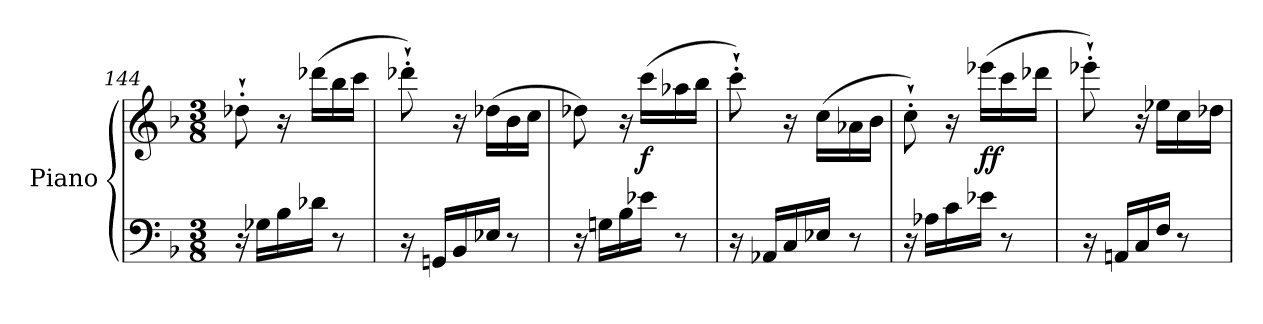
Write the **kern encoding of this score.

**kern	**kern	**dynam
*part1	*part1	*part1
*staff2	*staff1	*staff1/2
*I"Piano	*	*
*I'Pno	*	*
*clefF4	*clefG2	*
*k[b-]	*k[b-]	*
*M3/8	*M3/8	*
=144	=144	=144
16r	8dd-X'`\	.
16G-X\LL	.	.
16B-\	16r	.
16d-X\JJ	(>16ddd-X\LL	.
8r	16bb-\	.
.	16ccc\JJ	.
!!LO:PB:g=z
=145	=145	=145
16r	8ddd-X'`\)	.
16GGn/LL	.	.
16BB-/	16r	.
16E-X/JJ	(>16dd-X\LL	.
8r	16b-\	.
.	16cc\JJ	.
=146	=146	=146
16r	8dd-X\)	.
16Gn\LL	.	.
16B-\	16r	.
!	!	!LO:DY:b
16e-X\JJ	(>16ccc\LL	f
8r	16aa-X\	.
.	16bb-\JJ	.
=147	=147	=147
16r	8ccc'`\)	.
16AA-X/LL	.	.
16C/	16r	.
16E-X/JJ	(>16cc\LL	.
8r	16a-X\	.
.	16b-\JJ	.
=148	=148	=148
16r	8cc'`\)	.
16A-X\LL	.	.
16c\	16r	.
!	!	!LO:DY:b
16e-X\JJ	(>16eee-X\LL	ff
8r	16ccc\	.
.	16ddd-X\JJ	.
=149	=149	=149
16r	8eee-X'`\)	.
16AAn/LL	.	.
16C/	16r	.
16F/JJ	16ee-X\LL	.
8r	16cc\	.
.	16dd-X\JJ	.
=	=	=
*-	*-	*-
